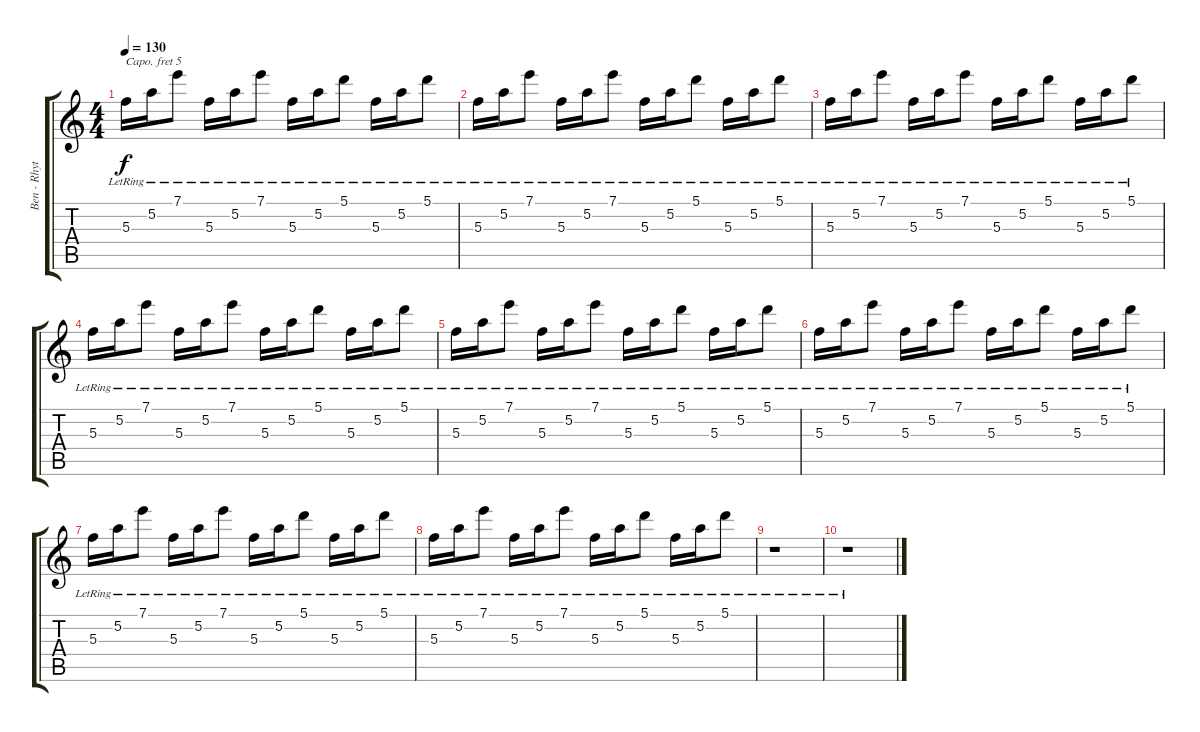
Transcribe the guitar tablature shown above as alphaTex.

\track ("Ben - Rhythm Guitar II" "Ben - Rhyt") {instrument acousticguitarsteel}
\staff {score tabs}
\capo 5
\tuning (E4 B3 G3 D3 A2 E2) {hide}
\ts (4 4)
\tempo 130
\clef g2
\ks c
5.3{lr}.16{dy f} 5.2{lr}.16 7.1{lr}.8 5.3{lr}.16 5.2{lr}.16 7.1{lr}.8 5.3{lr}.16 5.2{lr}.16 5.1{lr}.8 5.3{lr}.16 5.2{lr}.16 5.1{lr}.8 |
5.3{lr}.16 5.2{lr}.16 7.1{lr}.8 5.3{lr}.16 5.2{lr}.16 7.1{lr}.8 5.3{lr}.16 5.2{lr}.16 5.1{lr}.8 5.3{lr}.16 5.2{lr}.16 5.1{lr}.8 |
5.3{lr}.16 5.2{lr}.16 7.1{lr}.8 5.3{lr}.16 5.2{lr}.16 7.1{lr}.8 5.3{lr}.16 5.2{lr}.16 5.1{lr}.8 5.3{lr}.16 5.2{lr}.16 5.1{lr}.8 |
5.3{lr}.16 5.2{lr}.16 7.1{lr}.8 5.3{lr}.16 5.2{lr}.16 7.1{lr}.8 5.3{lr}.16 5.2{lr}.16 5.1{lr}.8 5.3{lr}.16 5.2{lr}.16 5.1{lr}.8 |
5.3{lr}.16 5.2{lr}.16 7.1{lr}.8 5.3{lr}.16 5.2{lr}.16 7.1{lr}.8 5.3{lr}.16 5.2{lr}.16 5.1{lr}.8 5.3{lr}.16 5.2{lr}.16 5.1{lr}.8 |
5.3{lr}.16 5.2{lr}.16 7.1{lr}.8 5.3{lr}.16 5.2{lr}.16 7.1{lr}.8 5.3{lr}.16 5.2{lr}.16 5.1{lr}.8 5.3{lr}.16 5.2{lr}.16 5.1{lr}.8 |
5.3{lr}.16 5.2{lr}.16 7.1{lr}.8 5.3{lr}.16 5.2{lr}.16 7.1{lr}.8 5.3{lr}.16 5.2{lr}.16 5.1{lr}.8 5.3{lr}.16 5.2{lr}.16 5.1{lr}.8 |
5.3{lr}.16 5.2{lr}.16 7.1{lr}.8 5.3{lr}.16 5.2{lr}.16 7.1{lr}.8 5.3{lr}.16 5.2{lr}.16 5.1{lr}.8 5.3{lr}.16 5.2{lr}.16 5.1{lr}.8 |
r.1 |
r.1
